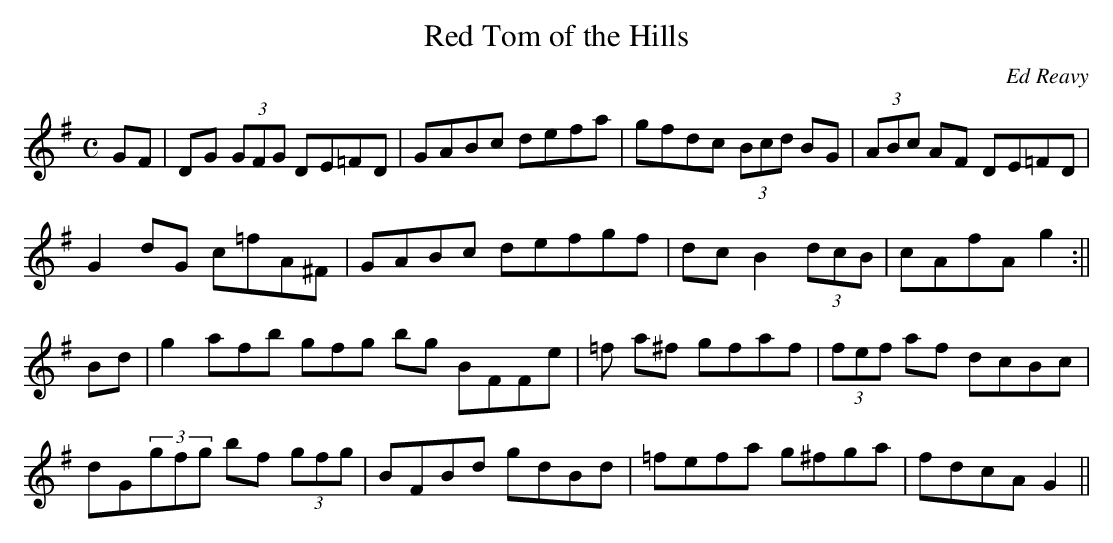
X:1
T:Red Tom of the Hills
C:Ed Reavy
M:C
L:1/8
K:G
GF|DG (3GFG DE=FD|GABc defa|gfdc (3Bcd BG|(3ABc AF DE=FD|
G2 dG c=fA^F|GABc defgf|dc B2 (3dcB|cAfA g2:||
Bd|g2 afb gfg bg BFFe|=f a^f gfaf|(3fef af dcBc|
dG(3gfg bf (3gfg|BFBd gdBd|=fefa g^fga|fdcA G2||
